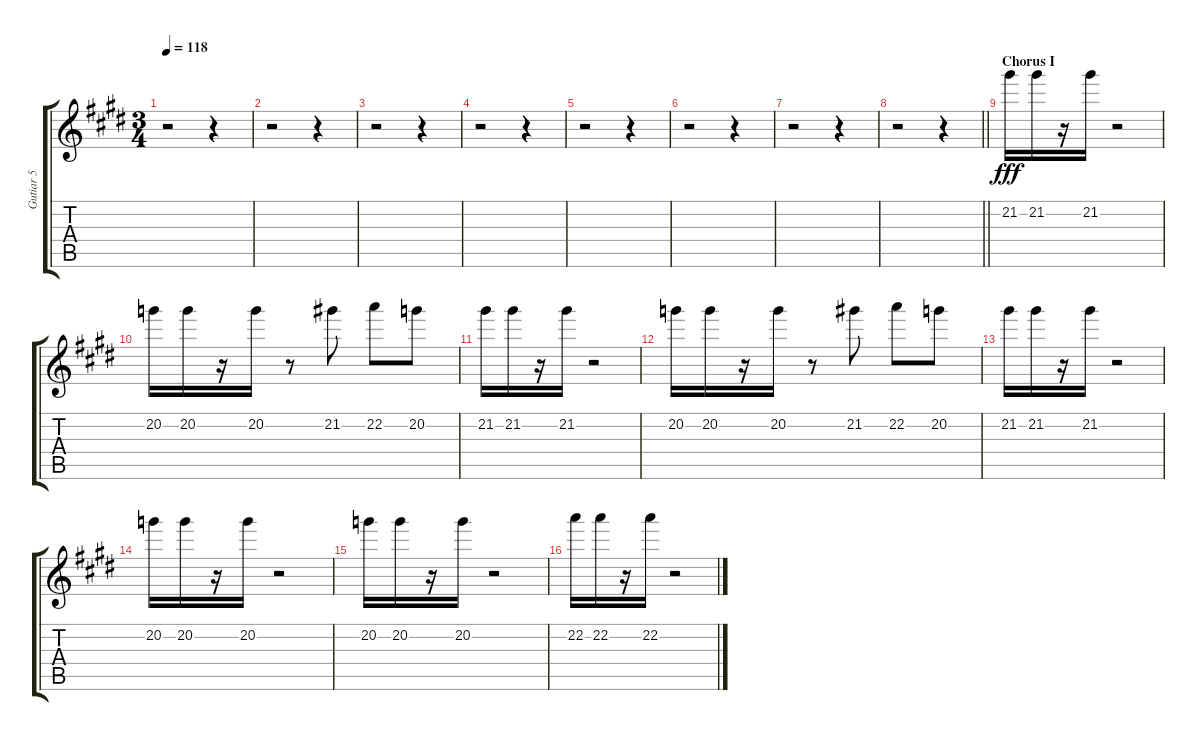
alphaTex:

\track ("Gutiar 5" "Gutiar 5") {instrument distortionguitar}
\staff {score tabs}
\tuning (E4 B3 G3 D3 A2 E2) {hide}
\ts (3 4)
\tempo 118
\clef g2
\ks e
r.2{dy fff} r.4 |
r.2 r.4 |
r.2 r.4 |
r.2 r.4 |
r.2 r.4 |
r.2 r.4 |
r.2 r.4 |
\barLineRight lightlight
r.2 r.4 |
\section ("" "Chorus I")
21.2.16 21.2.16 r.16 21.2.16 r.2 |
20.2.16 20.2.16 r.16 20.2.16 r.8 21.2.8 22.2.8 20.2.8 |
21.2.16 21.2.16 r.16 21.2.16 r.2 |
20.2.16 20.2.16 r.16 20.2.16 r.8 21.2.8 22.2.8 20.2.8 |
21.2.16 21.2.16 r.16 21.2.16 r.2 |
20.2.16 20.2.16 r.16 20.2.16 r.2 |
20.2.16 20.2.16 r.16 20.2.16 r.2 |
22.2.16 22.2.16 r.16 22.2.16 r.2
